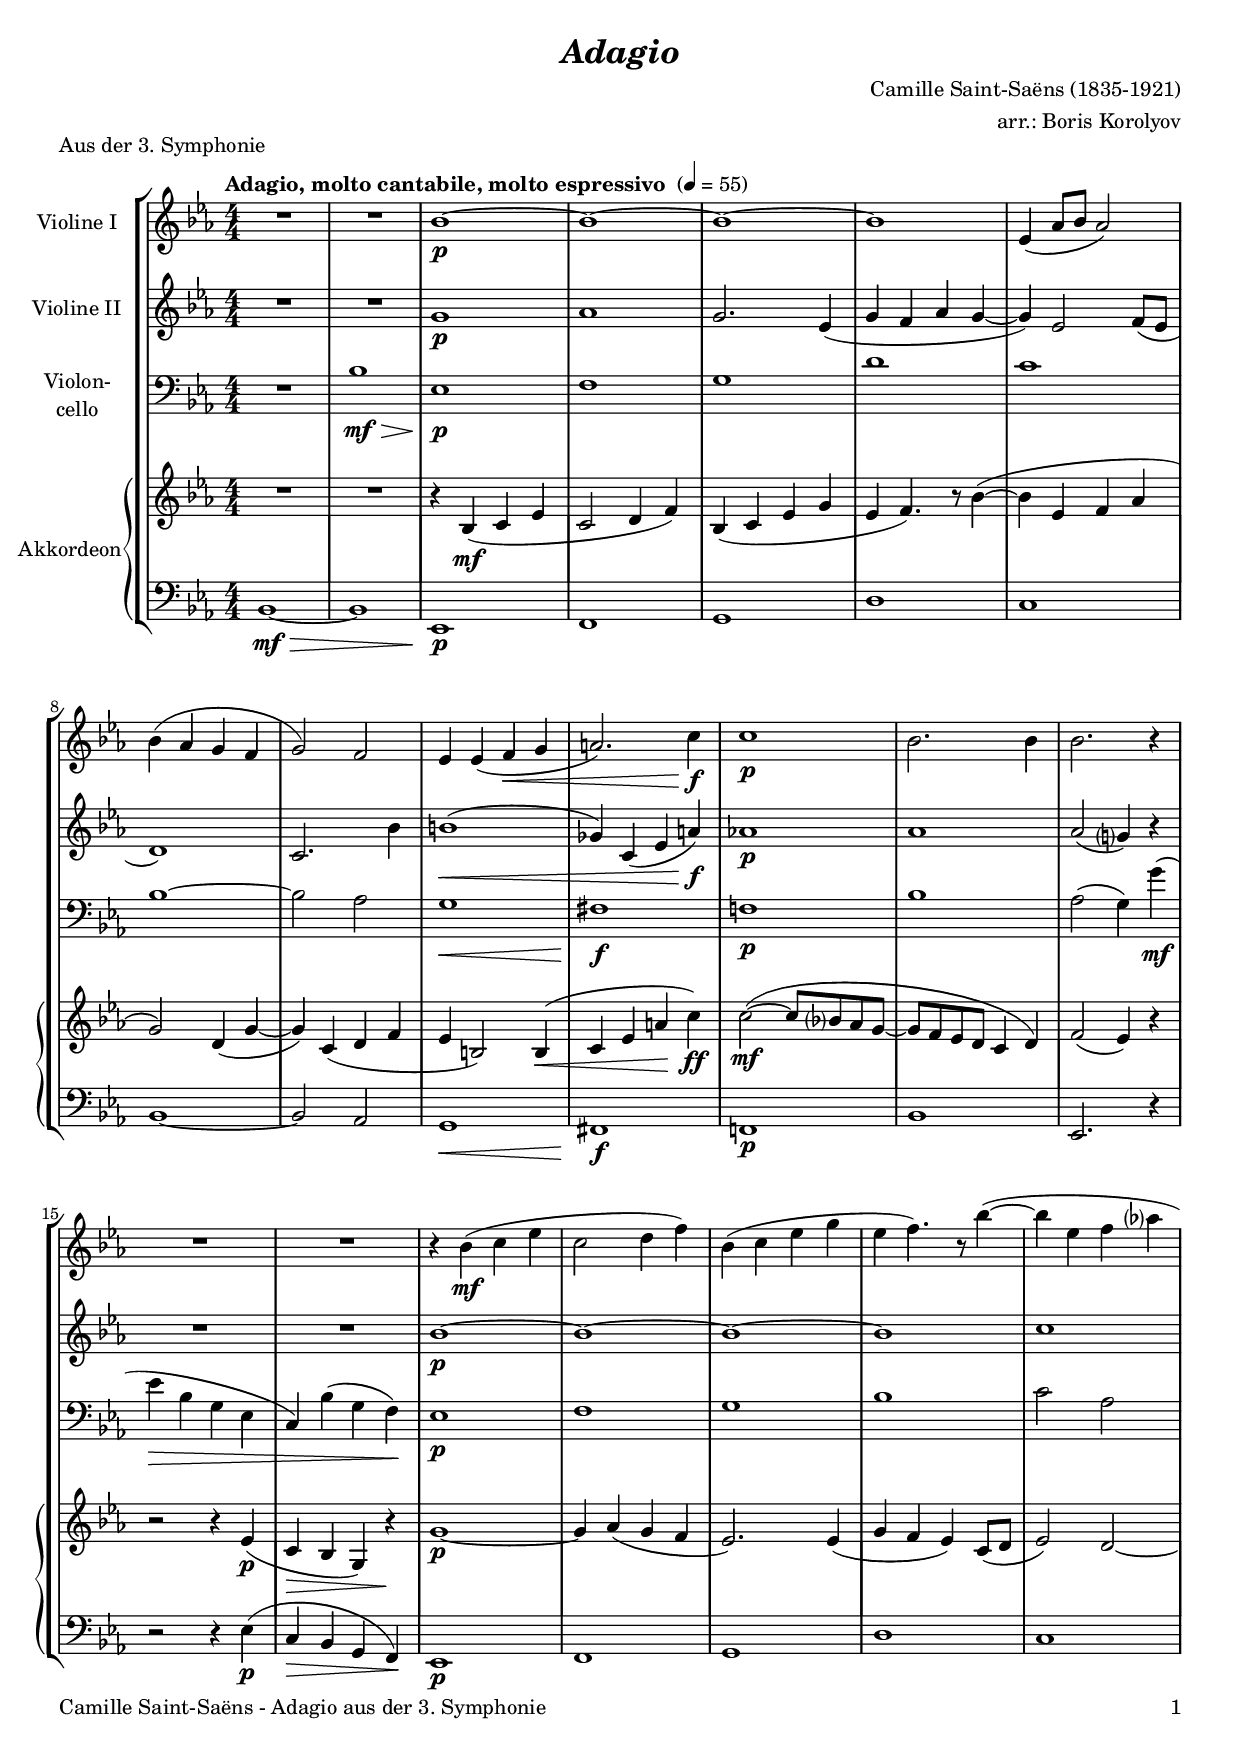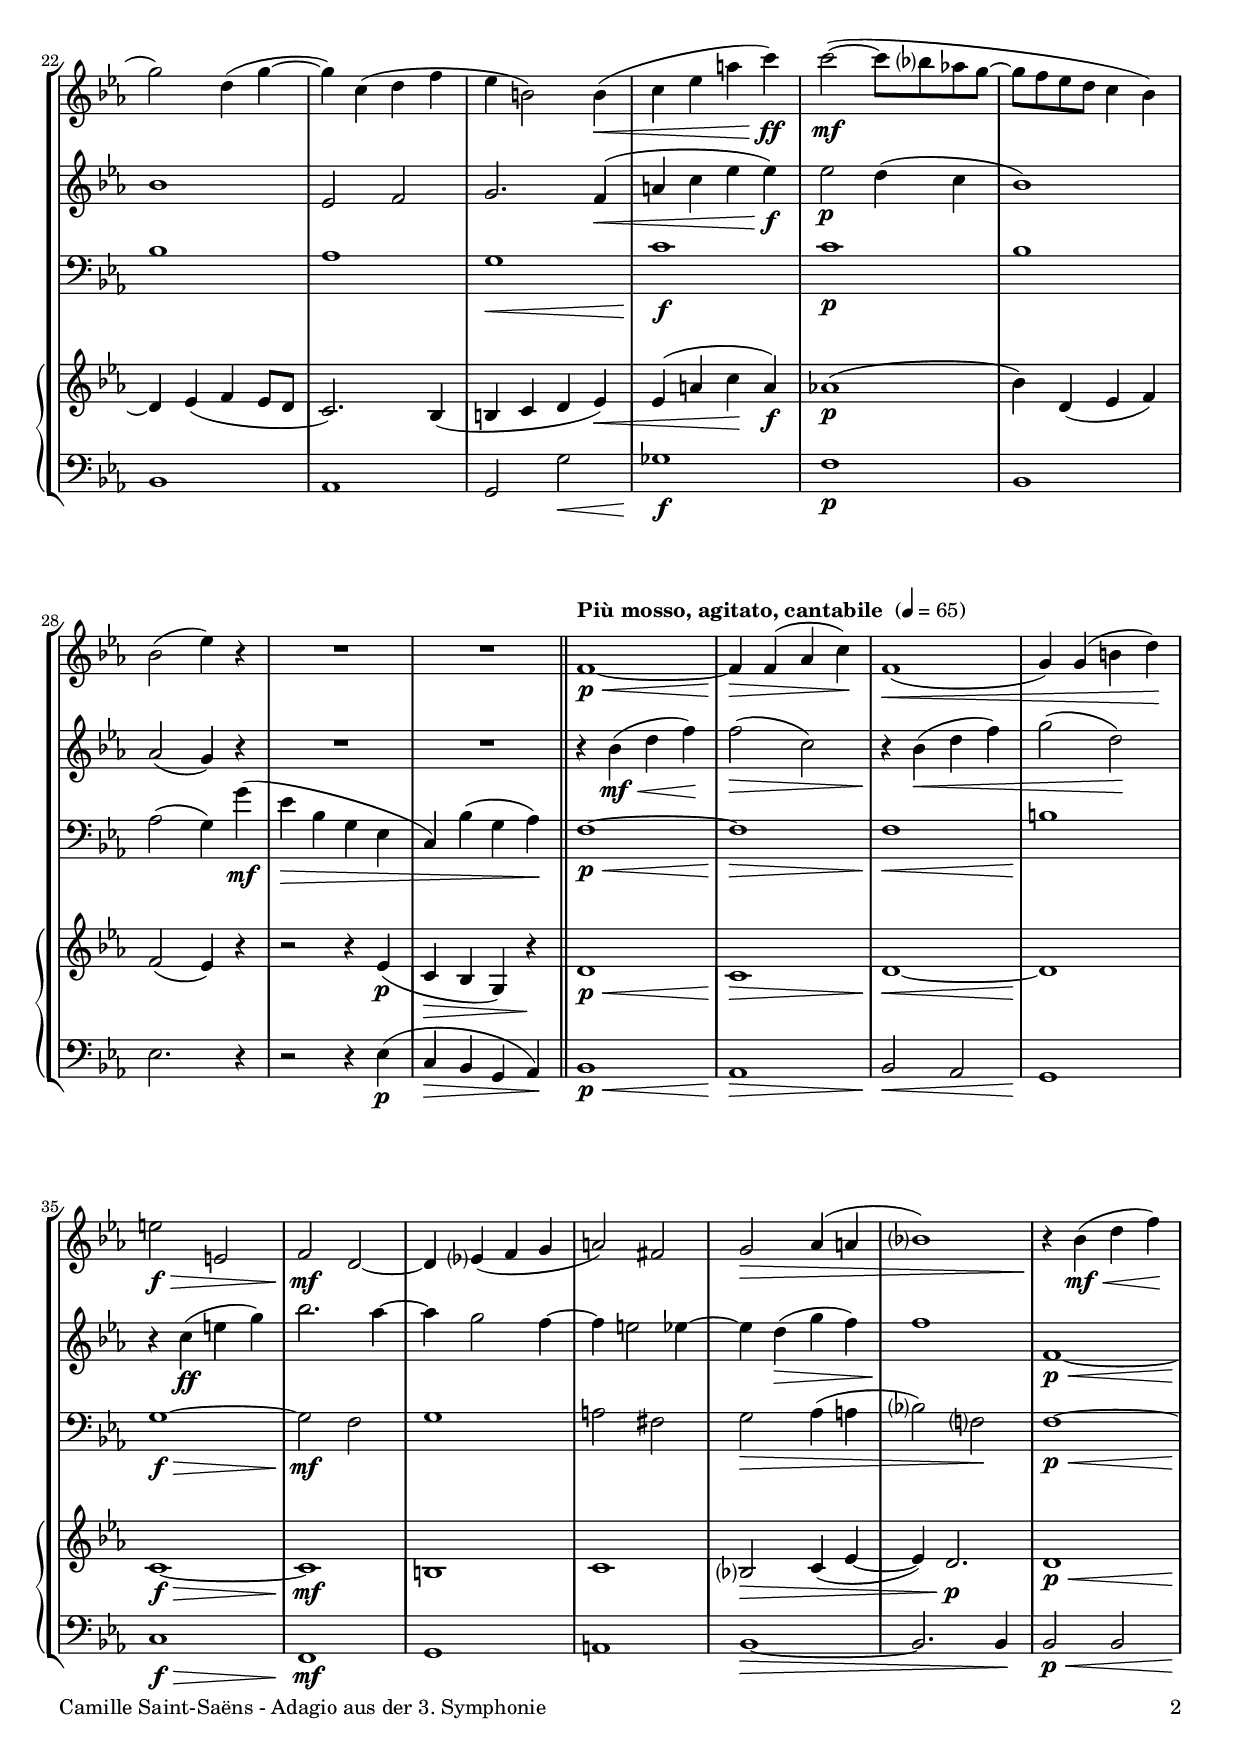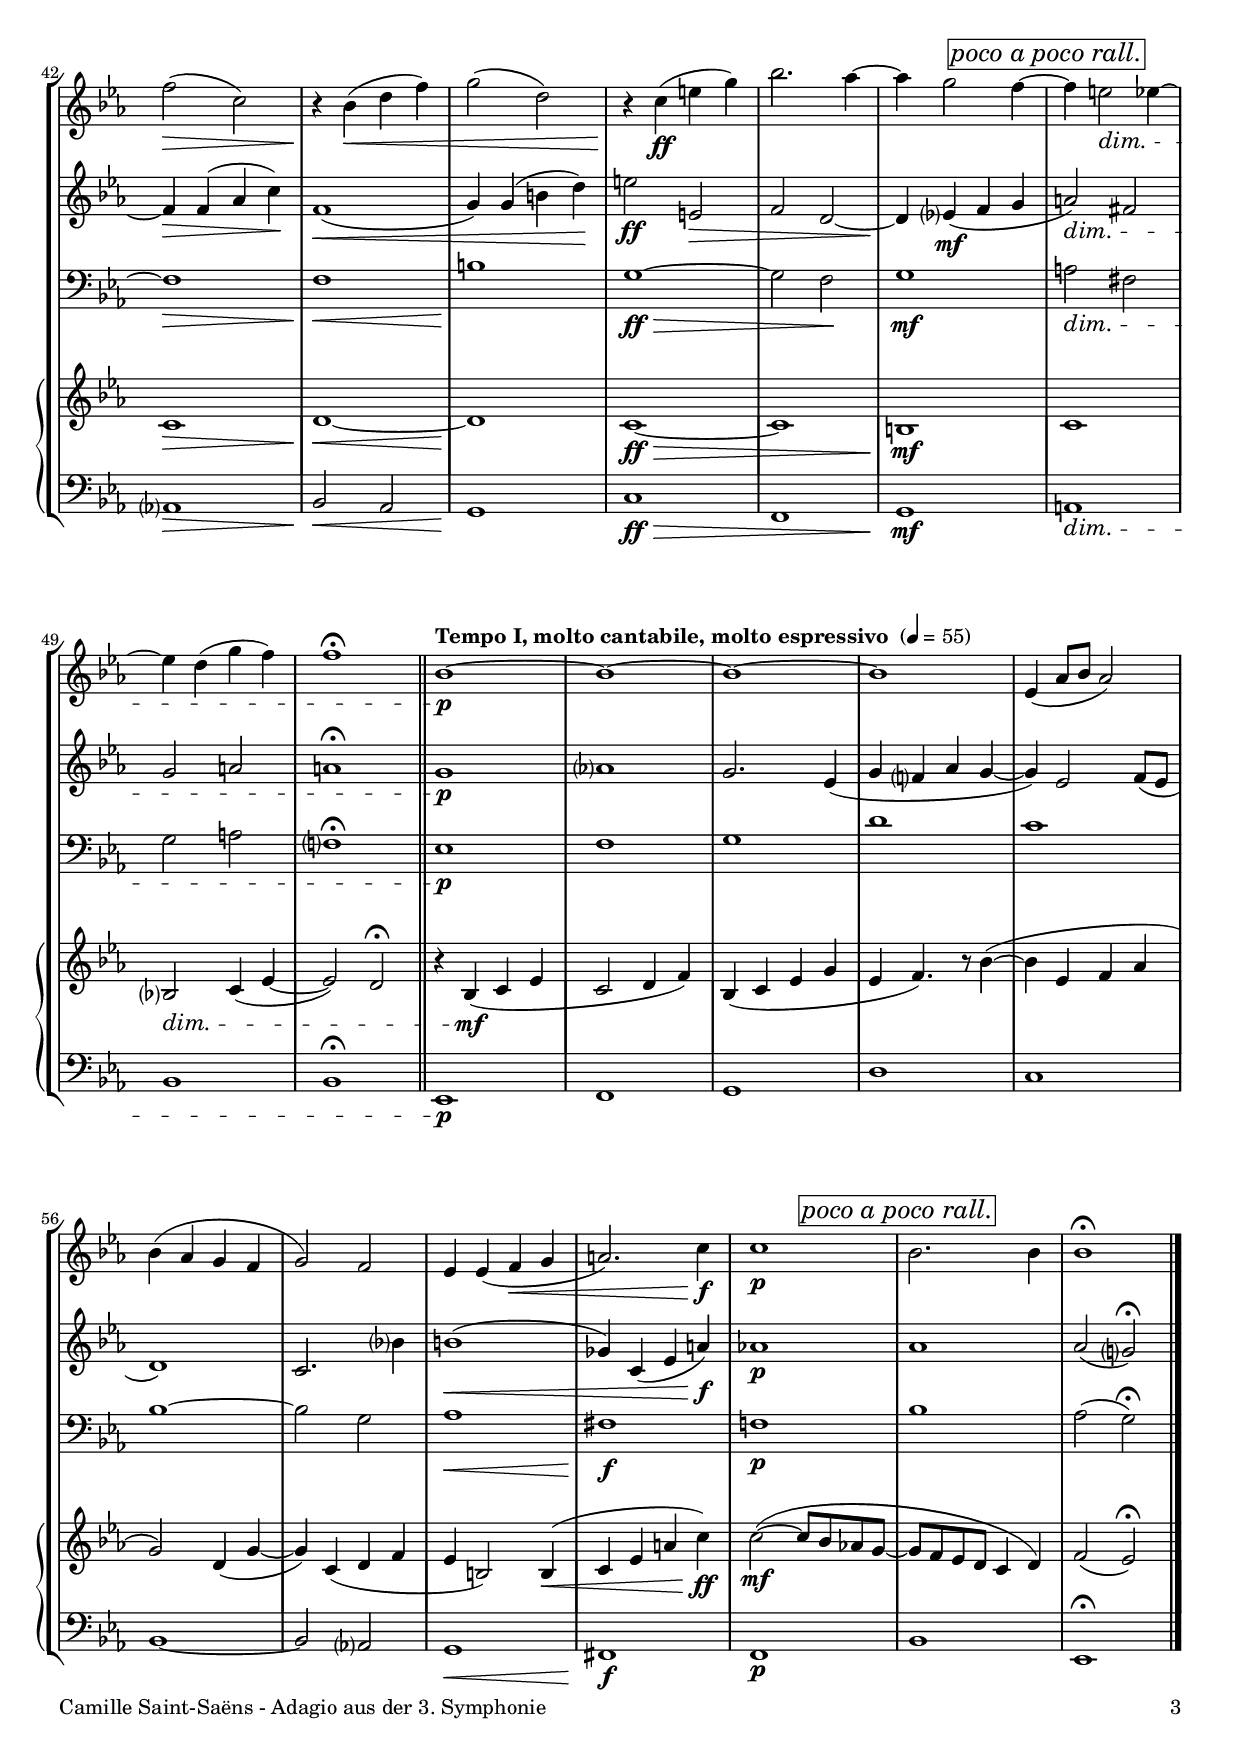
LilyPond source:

\version "2.24.3"
\include "deutsch.ly"

#(set-global-staff-size 18)

\header {
  title       = \markup \bold \italic "Adagio"
  composer    = "Camille Saint-Saëns (1835-1921)"
  arranger    = "arr.: Boris Korolyov"
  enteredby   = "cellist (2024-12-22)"
  piece       = "Aus der 3. Symphonie"
}

voiceconsts = {
  \key es \major
  \time 4/4
  \numericTimeSignature
  \compressEmptyMeasures
% Set default beaming for all staves
%  \set Timing.beamExceptions = #'()
%  \set Timing.baseMoment     = #(ly:make-moment 1 4)
%  \set Timing.beatStructure  = #'(1 1 2)
  \tempo "Adagio, molto cantabile, molto espressivo " 4=55
}

mipz = "pizzicato strings"
mivl = "violin"
miba = "cello"
% mikl = "bright acoustic"
% mikl = "church organ"
mikl = "concertina"

boxa= { \bar "||" \tempo "Più mosso, agitato, cantabile " 4=65 }
boxb= { \bar "||" \tempo "Tempo I, molto cantabile, molto espressivo " 4=55 }
memo = \mark \markup \box \italic "meno mosso"
papr = \mark \markup \box \italic "poco a poco rall."
rall = \mark \markup \box \italic "rall."

va = \relative c'' {
  \voiceconsts

  R1*2
  b1~\p
  b~
  b~
  b
  es,4( as8 b as2)
  b4( as g f

  g2) f
  es4 es( f\< g
  a2.) c4\!\f
  c1\p
  b2. b4
  b2. r4
  R1*2
  r4 b(\mf c es

  c2 d4 f)
  b,( c es g
  es f4.) r8 b4(~
  b es, f as?
  g2) d4( g~
  g) c,( d f

  es h2) h4(\<
  c es a c)\!\ff
  c2(~\mf c8 b? as! g~
  g f es d c4 b)
  b2( es4) r
  R1*2 \boxa

  f,1~\p\<
  f4\!\> f( as c)\!
  f,1(\<
  g4) g( h d)\!
  e2\f\> e,
  f\!\mf d~
  d4 es?( f g
  a2) fis

  g\> as4( a
  b?1)
  r4\! b(\mf\< d f)\!
  f2(\> c)
  r4\! b(\< d f)
  g2( d)
  r4\! c(\ff e g)
  b2. as4~

  as g2 f4~ \papr
  f e2\dim es4~
  es d( g f)
  f1\fermata \boxb
  b,~\p
  b~
  b~

  b
  es,4( as8 b as2)
  b4( as g f
  g2) f
  es4 es( f\< g
  a2.) c4\!\f
  c1\p \papr
  b2. b4
  b1\fermata \bar "|."
}

vb = \relative c'' {
  \voiceconsts

  R1*2
  g1\p
  as
  g2. es4(
  g f as g~
  g) es2 f8( es
  d1)

  c2. b'4
  h1(\<
  ges4) c,( es a)\!\f
  as!1\p
  as
  as2( g?4) r
  R1*2

  b1~\p
  b~
  b~
  b
  c
  b
  es,2 f
  g2. f4(\<

  a c es es)\!\f
  es2\p d4( c
  b1)
  as2( g4) r
  R1*2 \boxa

  r4 b(\mf\< d f)\!
  f2(\> c)
  r4\! b(\< d f)
  g2( d)\!
  r4 c(\ff e g)
  b2. as4~
  as g2 f4~
  f e2 es4~

  es d(\> g f)
  f1\!
  f,~\p\<
  f4\!\> f( as c)\!
  f,1(\<
  g4) g( h d)\!
  e2\ff e,\>
  f d~
  d4\! es?(\mf f g \papr

  a2)\dim fis
  g2 a
  a1\fermata \boxb
  g\p
  as?
  g2. es4(
  g f? as g~
  g) es2 f8( es

  d1)
  c2. b'?4
  h1(\<
  ges4) c,( es a)\!\f
  as!1\p \papr
  as
  as2( g?)\fermata \bar "|."
}

vc = \relative c' {
  \voiceconsts
  \clef "bass"

  R1
  b\>\mf
  es,\!\p
  f
  g
  d'
  c
  b~

  b2 as
  g1\<
  fis\!\f
  f!\p
  b
  as2( g4) g'(\mf
  es\> b g es
  c) b'( g f)\!

  es1\p
  f
  g
  b
  c2 as
  b1
  as
  g\<
  c\!\f

  c\p
  b
  as2( g4) g'(\mf
  es\> b g es
  c) b'( g as)\! \boxa
  f1~\p\<
  f\!\>
  f\<

  h\!
  g~\f\>
  g2\!\mf f
  g1
  a2 fis
  g\> as4( a
  b?2) f?\!

  f1~\p\<
  f\!\>
  f\!\<
  h\!
  g~\ff\>
  g2 f\!
  g1\mf \papr
  a2\dim fis
  g a
  f?1\fermata \boxb

  es\p
  f
  g
  d'
  c
  b~
  b2 g

  as1\<
  fis\!\f
  f!\p \papr
  b
  as2( g)\fermata \bar "|."
}

vd = \relative c' {
  \voiceconsts

  R1*2
  r4 b(\mf c es
  c2 d4 f)
  b,( c es g
  es f4.) r8 b4(~
  b es, f as

  g2) d4( g~
  g) c,( d f
  es h2) h4(\<
  c es a\! c)\ff
  c2(~\mf c8 b? as g~
  g f es d c4 d)

  f2( es4) r
  r2 r4 es(\p
  c\> b g) r\!
  g'1~\p
  g4 as( g f
  es2.) es4(
  g f es) c8( d

  es2) d~
  d4 es( f es8 d
  c2.) b4(
  h c d es)\<
  es( a c\! a)\f
  as!1(\p
  b4) d,( es f)

  f2( es4) r
  r2 r4 es(\p
  c\> b g) r\! \boxa
  d'1\p\<
  c\!\>
  d~\!\<
  d\!
  c~\f\>

  c\!\mf
  h
  c
  b?2\> c4( es~
  es) d2.\p
  d1\p\<
  c\!\>
  d~\!\<
  d\!
  c~\ff\>

  c
  h\!\mf \papr
  c
  b?2\dim c4( es~
  es2) d\fermata \boxb
  r4 b(\mf c es
  c2 d4 f)

  b,( c es g
  es f4.) r8 b4(~
  b es, f as
  g2) d4( g~
  g) c,( d f
  es h2) h4(\<

  c es a c)\!\ff
  c2(~\mf c8 b as! g~ \papr
  g f es d
  c4 d)
  f2( es)\fermata \bar "|."
}

ve = \relative c {
  \voiceconsts
  \clef "bass"

  b1~\mf\>
  b
  es,\!\p
  f
  g
  d'
  c
  b~

  b2 as
  g1\<
  fis\!\f
  f!\p
  b
  es,2. r4
  r2 r4 es'(\p
  c\> b g f)\!

  es1\p
  f
  g
  d'
  c
  b
  as
  g2 g'\<
  ges1\!\f

  f\p
  b,
  es2. r4
  r2 r4 es(\p
  c\> b g as)\! \boxa
  
  b1\p\<
  as\!\>
  b2\!\< as

  g1\!
  c\f\>
  f,\!\mf
  g
  a
  b~\>
  b2. b4\!
  b2\p\< b
  as?1\!\>

  b2\!\< as
  g1\!
  c\ff\>
  f,
  g\!\mf \papr
  a\dim
  b
  b\fermata \boxb

  es,\p
  f
  g
  d'
  c
  b~
  b2 as?

  g1\<
  fis\!\f
  f\!\p \papr
  b
  es,\fermata \bar "|."
}


music = \new StaffGroup <<
  \new Staff {
    \set Staff.midiInstrument = \mivl
    \set Staff.instrumentName = \markup \center-column { "Violine I" }
    \transpose es es { \va }
  }

  \new Staff {
    \set Staff.midiInstrument = \mivl
    \set Staff.instrumentName = \markup \center-column { "Violine II" }
    \transpose es es { \vb }
  }

  \new Staff {
    \set Staff.midiInstrument = \miba
    \set Staff.instrumentName = \markup \center-column { "Violon-" "cello" }
    \transpose es es { \vc }
  }

  \new PianoStaff <<
    \set PianoStaff.midiInstrument = \mikl
    \set PianoStaff.instrumentName = \markup \center-column { "Akkordeon" }
    <<
      \new Staff {
	\transpose es es { \vd }
      }
      
      %    \new Dynamics \vdy
      
      \new Staff {
	\transpose es es { \ve }
      }
    >>  
  >>
>>

\book {
  \paper {
    print-page-number = ##t
    print-first-page-number = ##t
    ragged-last-bottom = ##f
    oddHeaderMarkup = \markup \null
    evenHeaderMarkup = \markup \null
    oddFooterMarkup = \markup {
      \fill-line {
        \if \should-print-page-number
        "Camille Saint-Saëns - Adagio aus der 3. Symphonie" \fromproperty #'page:page-number-string
      }
    }
    evenFooterMarkup = \oddFooterMarkup
  } \score {
    \music
    \layout {}
  }

  \score {
    \unfoldRepeats \music

    \midi {
      \context {
        \Score
      }
    }
  }
}
